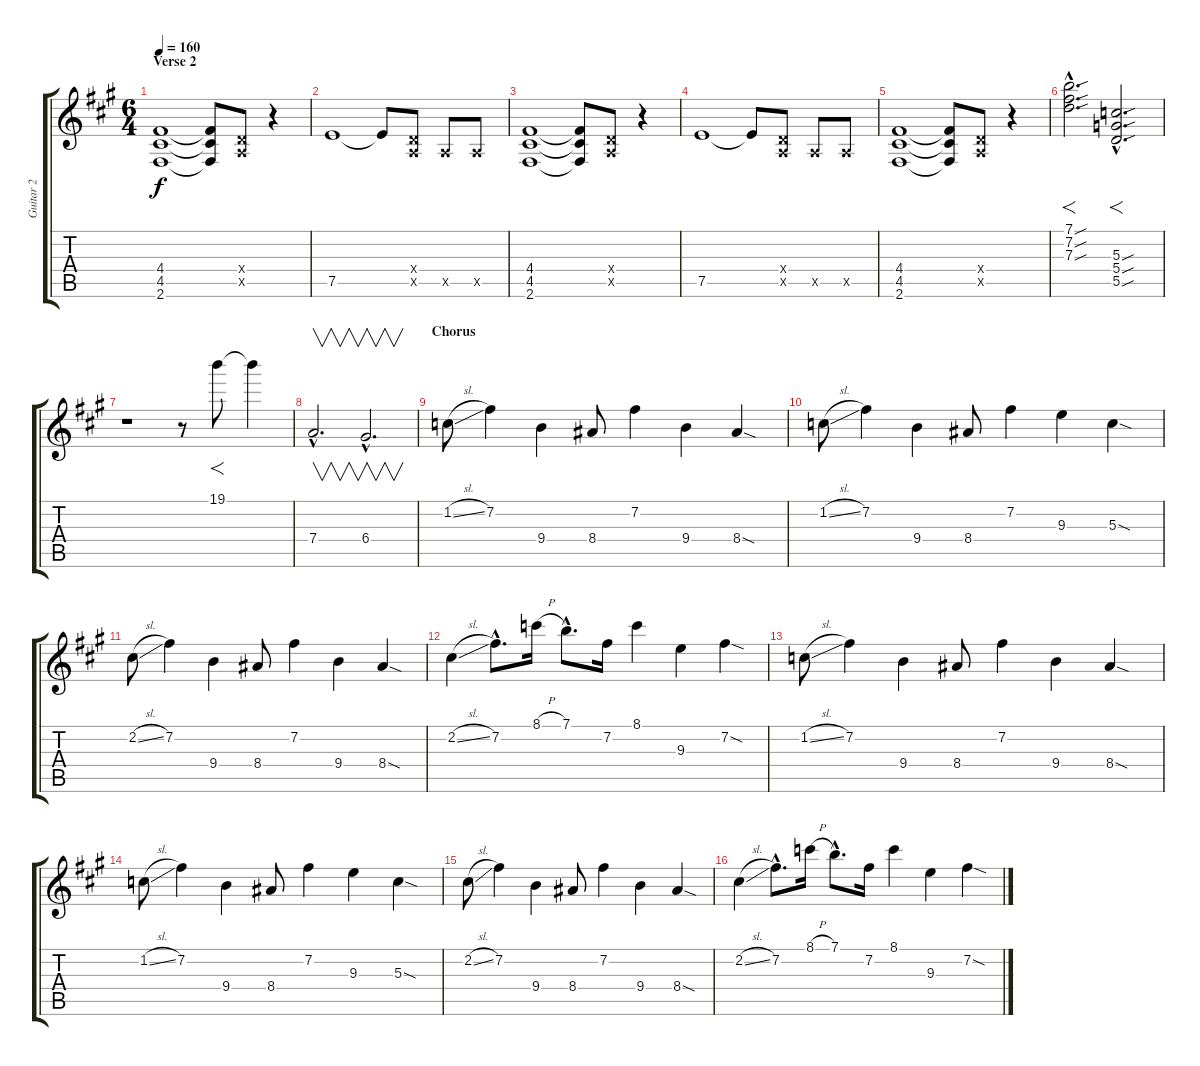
\track ("Guitar 2" "Guitar 2") {instrument overdrivenguitar}
\staff {score tabs}
\tuning (E4 B3 G3 D3 A2 E2) {hide}
\ts (6 4)
\section ("" "Verse 2")
\tempo 160
\clef g2
\ks a
(4.4 4.5 2.6).1{dy f} (4.4{t} 4.5{t} 2.6{t}).8 (0.4{x} 0.5{x}).8 r.4 |
7.5.1 7.5{t}.8 (0.4{x} 0.5{x}).8 0.5{x}.8 0.5{x}.8 |
(4.4 4.5 2.6).1 (4.4{t} 4.5{t} 2.6{t}).8 (0.4{x} 0.5{x}).8 r.4 |
7.5.1 7.5{t}.8 (0.4{x} 0.5{x}).8 0.5{x}.8 0.5{x}.8 |
(4.4 4.5 2.6).1 (4.4{t} 4.5{t} 2.6{t}).8 (0.4{x} 0.5{x}).8 r.4 |
(7.1{sou hac} 7.2{sou hac} 7.3{sou hac}).2{f d} (5.3{sou hac} 5.4{sou hac} 5.5{sou hac}).2{f d} |
r.1 r.8 19.1.8{f} 19.1{t}.4 |
7.4{hac}.2{v d} 6.4{hac}.2{v d} |
\section ("" "Chorus")
1.2{sl}.8 7.2.4 9.4.4 8.4.8 7.2.4 9.4.4 8.4{sod}.4 |
1.2{sl}.8 7.2.4 9.4.4 8.4.8 7.2.4 9.3.4 5.3{sod}.4 |
2.2{sl}.8 7.2.4 9.4.4 8.4.8 7.2.4 9.4.4 8.4{sod}.4 |
2.2{sl}.4 7.2{hac}.8{d} 8.1{h}.16 7.1{hac}.8{d} 7.2.16 8.1.4 9.3.4 7.2{sod}.4 |
1.2{sl}.8 7.2.4 9.4.4 8.4.8 7.2.4 9.4.4 8.4{sod}.4 |
1.2{sl}.8 7.2.4 9.4.4 8.4.8 7.2.4 9.3.4 5.3{sod}.4 |
2.2{sl}.8 7.2.4 9.4.4 8.4.8 7.2.4 9.4.4 8.4{sod}.4 |
2.2{sl}.4 7.2{hac}.8{d} 8.1{h}.16 7.1{hac}.8{d} 7.2.16 8.1.4 9.3.4 7.2{sod}.4
